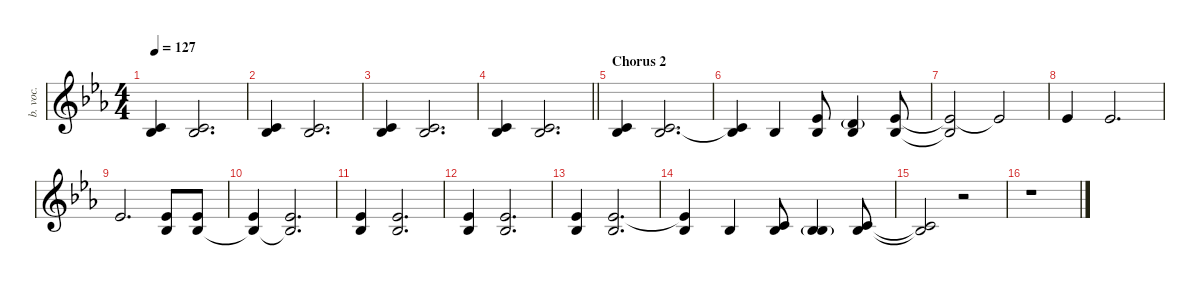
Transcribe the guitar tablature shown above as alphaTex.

\defaultSystemsLayout 4
\hideDynamics
\bracketExtendMode nobrackets
\otherSystemsTrackNameOrientation horizontal
\track ("Back Vox" "b. voc.") {defaultSystemsLayout 8 instrument tenorsax}
\staff {score}
\tuning (Eb4 Bb3 Gb3 Db3 Ab2 Eb2)
\ts (4 4)
\tempo 127
\clef g2
\ks eb
(2.2{acc forcenatural} 4.3{acc b}).4{dy mf beam Up} (2.2{acc forcenatural} 4.3{acc b}).2{d beam Up} |
(2.2{acc forcenatural} 4.3{acc b}).4{beam Up} (2.2{acc forcenatural} 4.3{acc b}).2{d beam Up} |
(2.2{acc forcenatural} 4.3{acc b}).4{beam Up} (2.2{acc forcenatural} 4.3{acc b}).2{d beam Up} |
\barLineRight lightlight
(2.2{acc forcenatural} 4.3{acc b}).4{beam Up} (2.2{acc forcenatural} 4.3{acc b}).2{d beam Up} |
\section ("" "Chorus 2")
(2.2{acc forcenatural} 4.3{acc b}).4{beam Up} (2.2{acc forcenatural} 4.3{acc b}).2{d beam Up} |
(2.2{t acc forcenatural} 4.3{acc b}).4{dy f beam Up} 4.3{acc b}.4{dy mf beam Up} (5.2{acc b} 4.3{acc b}).8{dy f beam Up} (4.2{g acc forcenatural} 4.3{acc b}).4{dy mf beam Up} (5.2{acc b} 4.3{acc b}).8{dy f beam Up} |
(5.2{t acc b} 4.3{t acc b}).2{beam Up} 5.2{t acc b}.2{dy mf beam Up} |
5.2{acc b}.4{beam Up} 5.2{acc b}.2{d beam Up} |
5.2{acc b}.2{d dy f beam Up} (4.3{acc b} 5.2{acc b}).8{dy fff beam Up} (4.3{acc b} 5.2{acc b}).8{beam Up} |
(4.3{t acc b} 5.2{acc b}).4{dy f beam Up} (5.2{acc b} 4.3{t acc b}).2{d dy mf beam Up} |
(5.2{acc b} 4.3{acc b}).4{beam Up} (5.2{acc b} 4.3{acc b}).2{d beam Up} |
(5.2{acc b} 4.3{acc b}).4{beam Up} (5.2{acc b} 4.3{acc b}).2{d beam Up} |
(5.2{acc b} 4.3{acc b}).4{beam Up} (5.2{acc b} 4.3{acc b}).2{d beam Up} |
(5.2{t acc b} 4.3{acc b}).4{dy f beam Up} 4.3{acc b}.4{dy mf beam Up} (2.2{acc forcenatural} 4.3{acc b}).8{dy f beam Up} (0.2{g acc b} 4.3{acc b}).4{dy mf beam Up} (2.2{acc forcenatural} 4.3{acc b}).8{beam Up} |
(2.2{t acc forcenatural} 4.3{t acc b}).2{dy f beam Up} r.2{beam Up} |
r.1{beam Down}
